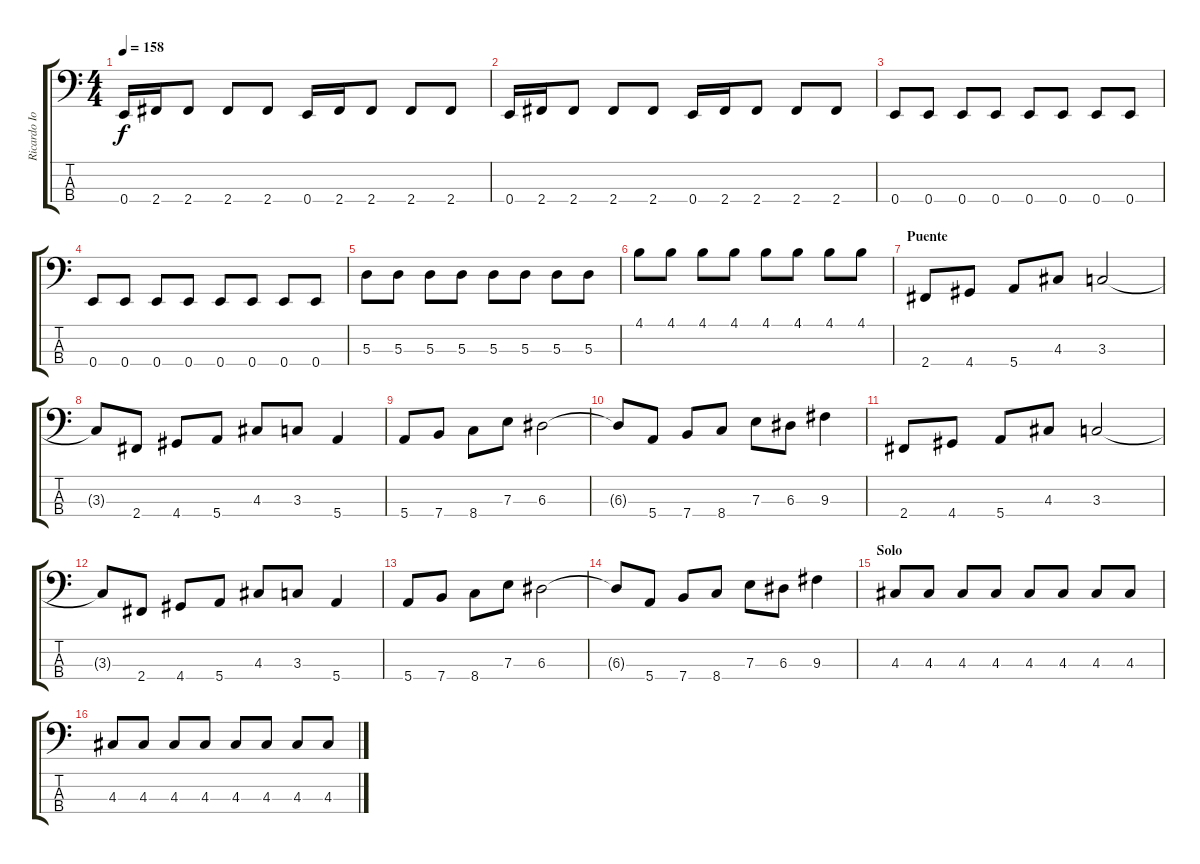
\track ("Ricardo Iorio (bajo)" "Ricardo Io") {instrument electricbassfinger}
\staff {score tabs}
\tuning (G2 D2 A1 E1) {hide}
\ts (4 4)
\tempo 158
\clef f4
\ks c
0.4.16{dy f} 2.4.16 2.4.8 2.4.8 2.4.8 0.4.16 2.4.16 2.4.8 2.4.8 2.4.8 |
0.4.16 2.4.16 2.4.8 2.4.8 2.4.8 0.4.16 2.4.16 2.4.8 2.4.8 2.4.8 |
0.4.8 0.4.8 0.4.8 0.4.8 0.4.8 0.4.8 0.4.8 0.4.8 |
0.4.8 0.4.8 0.4.8 0.4.8 0.4.8 0.4.8 0.4.8 0.4.8 |
5.3.8 5.3.8 5.3.8 5.3.8 5.3.8 5.3.8 5.3.8 5.3.8 |
4.1.8 4.1.8 4.1.8 4.1.8 4.1.8 4.1.8 4.1.8 4.1.8 |
\section ("" "Puente")
2.4.8 4.4.8 5.4.8 4.3.8 3.3.2 |
3.3{t}.8 2.4.8 4.4.8 5.4.8 4.3.8 3.3.8 5.4.4 |
5.4.8 7.4.8 8.4.8 7.3.8 6.3.2 |
6.3{t}.8 5.4.8 7.4.8 8.4.8 7.3.8 6.3.8 9.3.4 |
2.4.8 4.4.8 5.4.8 4.3.8 3.3.2 |
3.3{t}.8 2.4.8 4.4.8 5.4.8 4.3.8 3.3.8 5.4.4 |
5.4.8 7.4.8 8.4.8 7.3.8 6.3.2 |
6.3{t}.8 5.4.8 7.4.8 8.4.8 7.3.8 6.3.8 9.3.4 |
\section ("" "Solo")
4.3.8 4.3.8 4.3.8 4.3.8 4.3.8 4.3.8 4.3.8 4.3.8 |
4.3.8 4.3.8 4.3.8 4.3.8 4.3.8 4.3.8 4.3.8 4.3.8
